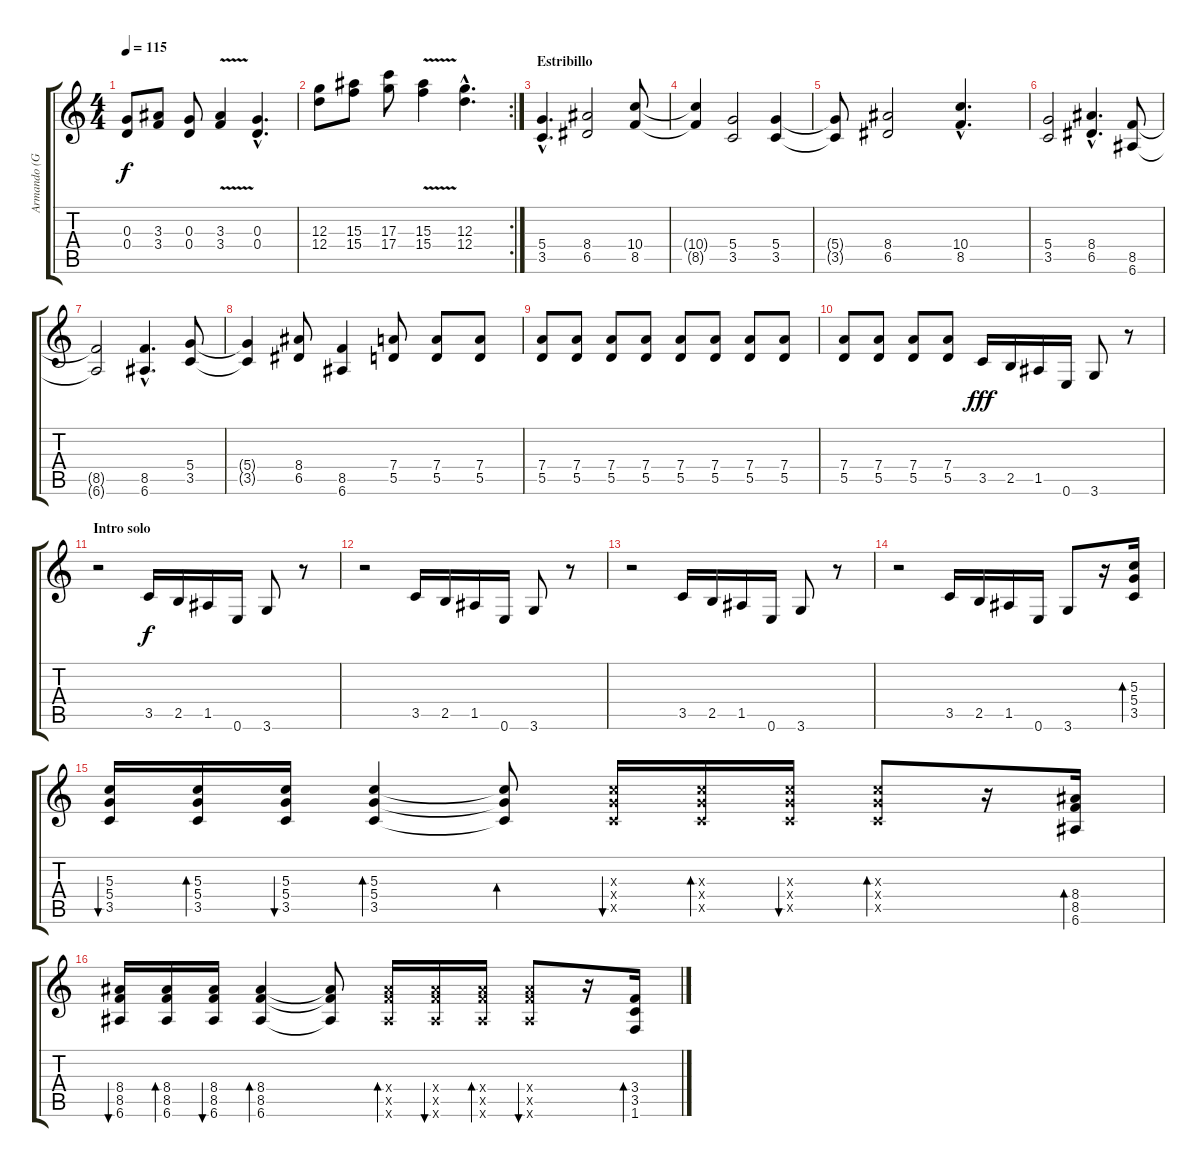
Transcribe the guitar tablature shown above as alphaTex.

\track ("Armando (Guitarra)" "Armando (G") {instrument distortionguitar}
\staff {score tabs}
\tuning (E4 B3 G3 D3 A2 E2) {hide}
\ts (4 4)
\tempo 115
\clef g2
\ks c
(0.3 0.4).8{dy f} (3.3 3.4).8 (0.3 0.4).8 (3.3{v} 3.4{v}).4 (0.3{hac} 0.4{hac}).4{d} |
\rc 2
(12.3 12.4).8 (15.3 15.4).8 (17.3 17.4).8 (15.3{v} 15.4{v}).4 (12.3{hac} 12.4{hac}).4{d} |
\section ("" "Estribillo")
(5.4{hac} 3.5{hac}).4{d} (8.4 6.5).2 (10.4 8.5).8 |
(10.4{t} 8.5{t}).4 (5.4 3.5).2 (5.4 3.5).4 |
(5.4{t} 3.5{t}).8 (8.4 6.5).2 (10.4{hac} 8.5{hac}).4{d} |
(5.4 3.5).2 (8.4{hac} 6.5{hac}).4{d} (8.5 6.6).8 |
(8.5{t} 6.6{t}).2 (8.5{hac} 6.6{hac}).4{d} (5.4 3.5).8 |
(5.4{t} 3.5{t}).4 (8.4 6.5).8 (8.5 6.6).4 (7.4 5.5).8 (7.4 5.5).8 (7.4 5.5).8 |
(7.4 5.5).8 (7.4 5.5).8 (7.4 5.5).8 (7.4 5.5).8 (7.4 5.5).8 (7.4 5.5).8 (7.4 5.5).8 (7.4 5.5).8 |
(7.4 5.5).8 (7.4 5.5).8 (7.4 5.5).8 (7.4 5.5).8 3.5.16{dy fff} 2.5.16 1.5.16 0.6.16 3.6.8 r.8 |
\section ("" "Intro solo")
r.2 3.5.16{dy f} 2.5.16 1.5.16 0.6.16 3.6.8 r.8 |
r.2 3.5.16 2.5.16 1.5.16 0.6.16 3.6.8 r.8 |
r.2 3.5.16 2.5.16 1.5.16 0.6.16 3.6.8 r.8 |
r.2 3.5.16 2.5.16 1.5.16 0.6.16 3.6.8 r.16 (5.3 5.4 3.5).16{bd 60} |
(5.3 5.4 3.5).16{bu 60} (5.3 5.4 3.5).16{bd 60} (5.3 5.4 3.5).16{bu 60} (5.3 5.4 3.5).4{bd 60} (5.3{t} 5.4{t} 3.5{t}).8{bd 60} (5.3{x} 5.4{x} 3.5{x}).16{bu 60} (5.3{x} 5.4{x} 3.5{x}).16{bd 60} (5.3{x} 5.4{x} 3.5{x}).16{bu 60} (5.3{x} 5.4{x} 3.5{x}).8{bd 60} r.16 (8.4 8.5 6.6).16{bd 60} |
(8.4 8.5 6.6).16{bu 60} (8.4 8.5 6.6).16{bd 60} (8.4 8.5 6.6).16{bu 60} (8.4 8.5 6.6).4{bd 60} (8.4{t} 8.5{t} 6.6{t}).8 (8.4{x} 8.5{x} 6.6{x}).16{bd 60} (8.4{x} 8.5{x} 6.6{x}).16{bu 60} (8.4{x} 8.5{x} 6.6{x}).16{bd 60} (8.4{x} 8.5{x} 6.6{x}).8{bu 60} r.16 (3.4 3.5 1.6).16{bd 60}
